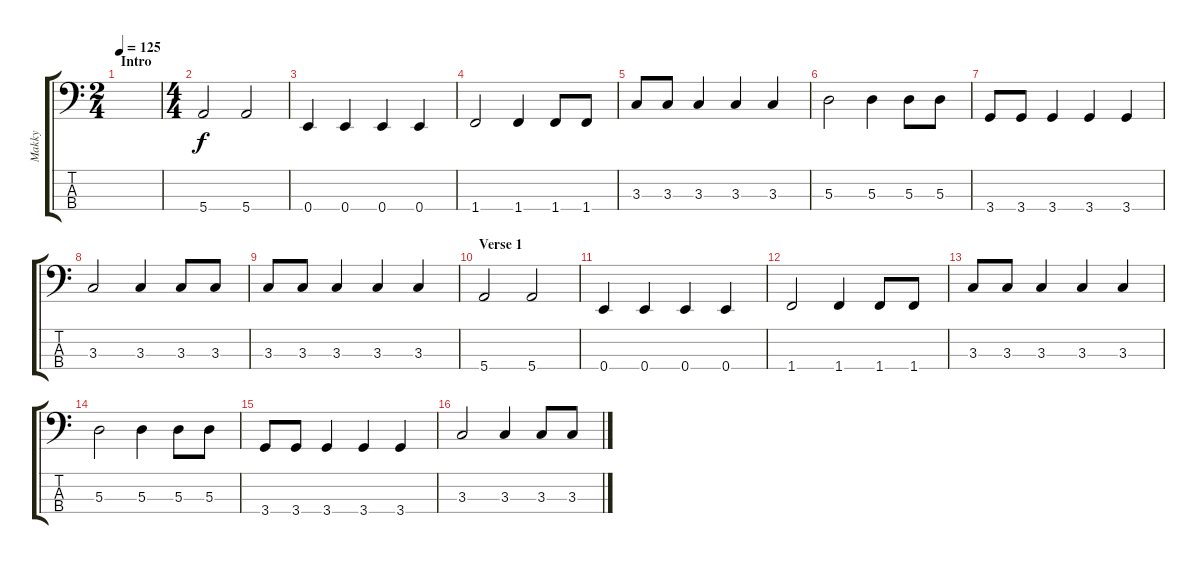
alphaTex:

\track ("Makky" "Makky") {instrument electricbassfinger}
\staff {score tabs}
\tuning (G2 D2 A1 E1) {hide}
\ts (2 4)
\section ("" "Intro")
\tempo 125
\clef f4
\ks c
|
\ts (4 4)
5.4.2 5.4.2 |
0.4.4 0.4.4 0.4.4 0.4.4 |
1.4.2 1.4.4 1.4.8 1.4.8 |
3.3.8 3.3.8 3.3.4 3.3.4 3.3.4 |
5.3.2 5.3.4 5.3.8 5.3.8 |
3.4.8 3.4.8 3.4.4 3.4.4 3.4.4 |
3.3.2 3.3.4 3.3.8 3.3.8 |
3.3.8 3.3.8 3.3.4 3.3.4 3.3.4 |
\section ("" "Verse 1")
5.4.2 5.4.2 |
0.4.4 0.4.4 0.4.4 0.4.4 |
1.4.2 1.4.4 1.4.8 1.4.8 |
3.3.8 3.3.8 3.3.4 3.3.4 3.3.4 |
5.3.2 5.3.4 5.3.8 5.3.8 |
3.4.8 3.4.8 3.4.4 3.4.4 3.4.4 |
3.3.2 3.3.4 3.3.8 3.3.8
